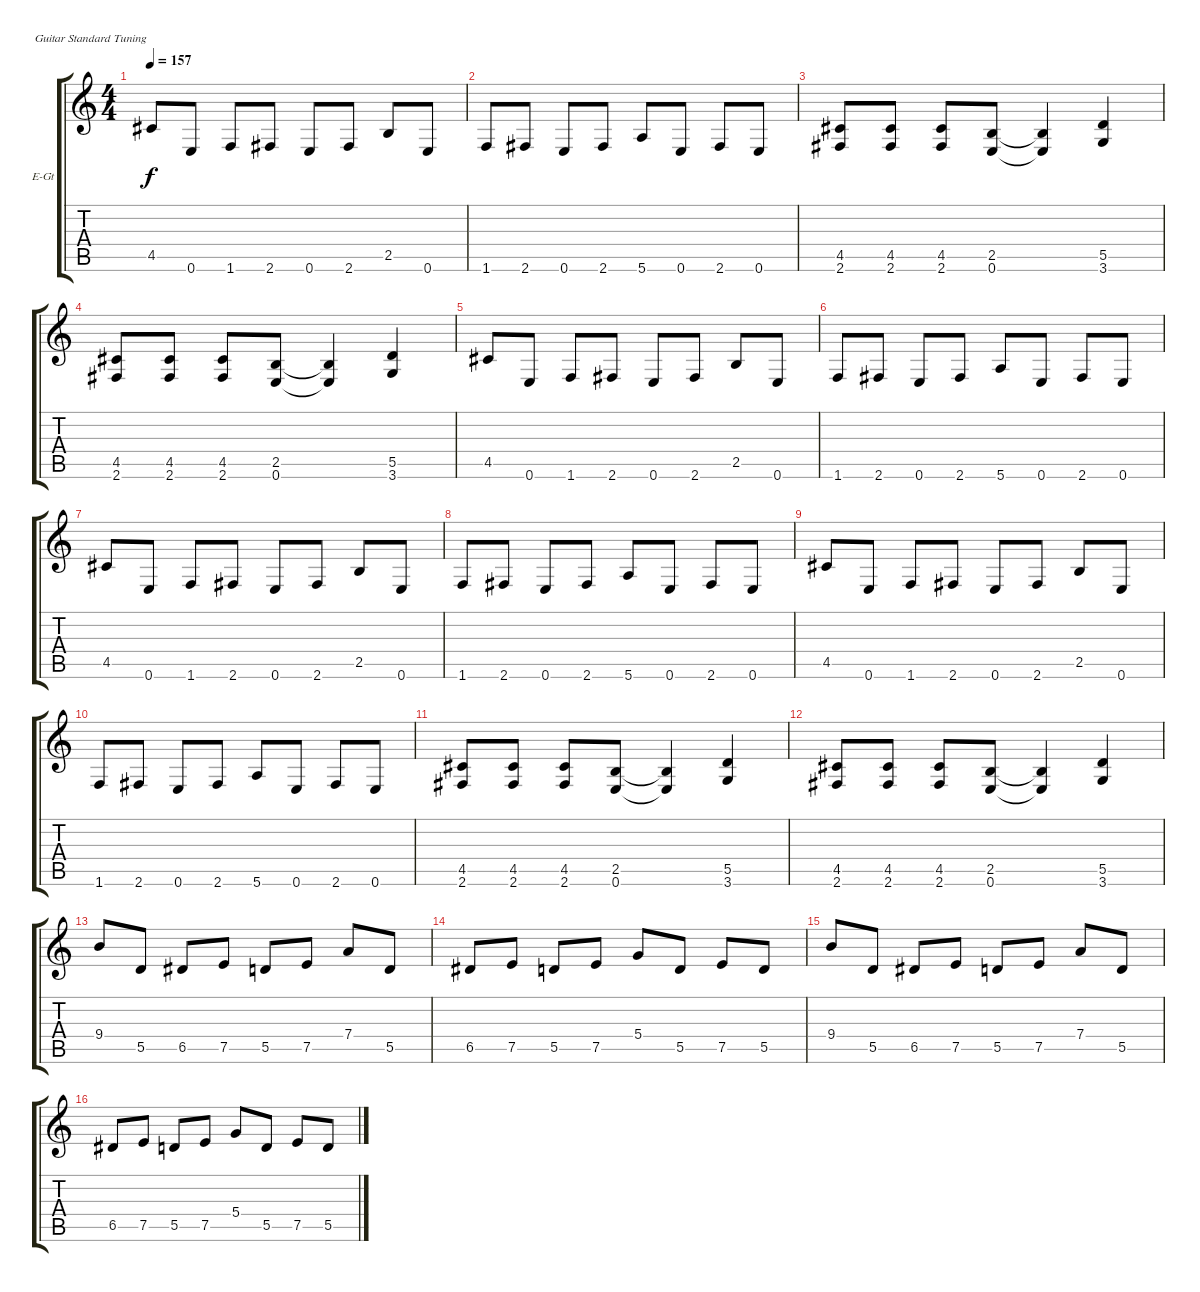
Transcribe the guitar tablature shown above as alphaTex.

\defaultSystemsLayout 4
\bracketExtendMode groupsimilarinstruments
\firstSystemTrackNameOrientation horizontal
\otherSystemsTrackNameOrientation horizontal
\track ("Al" "E-Gt") {instrument distortionguitar}
\staff {score tabs}
\tuning (E4 B3 G3 D3 A2 E2)
\ts (4 4)
\tempo 157
\clef g2
\ks c
4.5.8{dy f} 0.6.8 1.6.8 2.6.8 0.6.8 2.6.8 2.5.8 0.6.8 |
1.6.8 2.6.8 0.6.8 2.6.8 5.6.8 0.6.8 2.6.8 0.6.8 |
(4.5 2.6).8 (4.5 2.6).8 (4.5 2.6).8 (2.5 0.6).8 (2.5{t} 0.6{t}).4 (5.5 3.6).4 |
(4.5 2.6).8 (4.5 2.6).8 (4.5 2.6).8 (2.5 0.6).8 (2.5{t} 0.6{t}).4 (5.5 3.6).4 |
4.5.8 0.6.8 1.6.8 2.6.8 0.6.8 2.6.8 2.5.8 0.6.8 |
1.6.8 2.6.8 0.6.8 2.6.8 5.6.8 0.6.8 2.6.8 0.6.8 |
4.5.8 0.6.8 1.6.8 2.6.8 0.6.8 2.6.8 2.5.8 0.6.8 |
1.6.8 2.6.8 0.6.8 2.6.8 5.6.8 0.6.8 2.6.8 0.6.8 |
4.5.8 0.6.8 1.6.8 2.6.8 0.6.8 2.6.8 2.5.8 0.6.8 |
1.6.8 2.6.8 0.6.8 2.6.8 5.6.8 0.6.8 2.6.8 0.6.8 |
(4.5 2.6).8 (4.5 2.6).8 (4.5 2.6).8 (2.5 0.6).8 (2.5{t} 0.6{t}).4 (5.5 3.6).4 |
(4.5 2.6).8 (4.5 2.6).8 (4.5 2.6).8 (2.5 0.6).8 (2.5{t} 0.6{t}).4 (5.5 3.6).4 |
9.4.8 5.5.8 6.5.8 7.5.8 5.5.8 7.5.8 7.4.8 5.5.8 |
6.5.8 7.5.8 5.5.8 7.5.8 5.4.8 5.5.8 7.5.8 5.5.8 |
9.4.8 5.5.8 6.5.8 7.5.8 5.5.8 7.5.8 7.4.8 5.5.8 |
6.5.8 7.5.8 5.5.8 7.5.8 5.4.8 5.5.8 7.5.8 5.5.8
